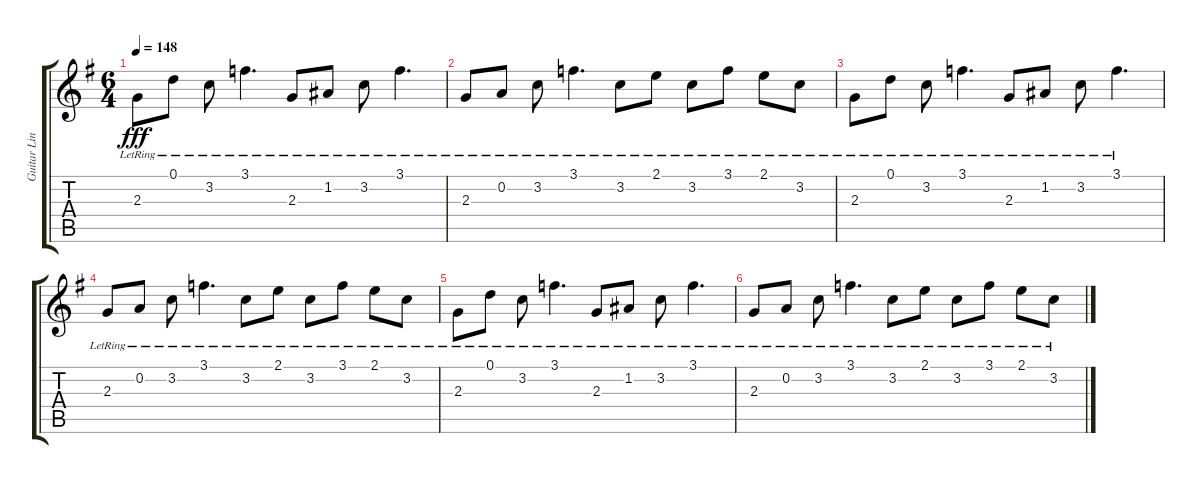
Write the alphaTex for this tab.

\track ("Guitar Line 3 [Solo]" "Guitar Lin") {instrument overdrivenguitar}
\staff {score tabs}
\tuning (D4 A3 F3 C3 G2 D2) {hide}
\ts (6 4)
\tempo 148
\clef g2
\ks g
2.3{lr}.8{dy fff} 0.1{lr}.8 3.2{lr}.8 3.1{lr}.4{d} 2.3{lr}.8 1.2{lr}.8 3.2{lr}.8 3.1{lr}.4{d} |
2.3{lr}.8 0.2{lr}.8 3.2{lr}.8 3.1{lr}.4{d} 3.2{lr}.8 2.1{lr}.8 3.2{lr}.8 3.1{lr}.8 2.1{lr}.8 3.2{lr}.8 |
2.3{lr}.8 0.1{lr}.8 3.2{lr}.8 3.1{lr}.4{d} 2.3{lr}.8 1.2{lr}.8 3.2{lr}.8 3.1{lr}.4{d} |
2.3{lr}.8 0.2{lr}.8 3.2{lr}.8 3.1{lr}.4{d} 3.2{lr}.8 2.1{lr}.8 3.2{lr}.8 3.1{lr}.8 2.1{lr}.8 3.2{lr}.8 |
2.3{lr}.8 0.1{lr}.8 3.2{lr}.8 3.1{lr}.4{d} 2.3{lr}.8 1.2{lr}.8 3.2{lr}.8 3.1{lr}.4{d} |
2.3{lr}.8 0.2{lr}.8 3.2{lr}.8 3.1{lr}.4{d} 3.2{lr}.8 2.1{lr}.8 3.2{lr}.8 3.1{lr}.8 2.1{lr}.8 3.2{lr}.8
